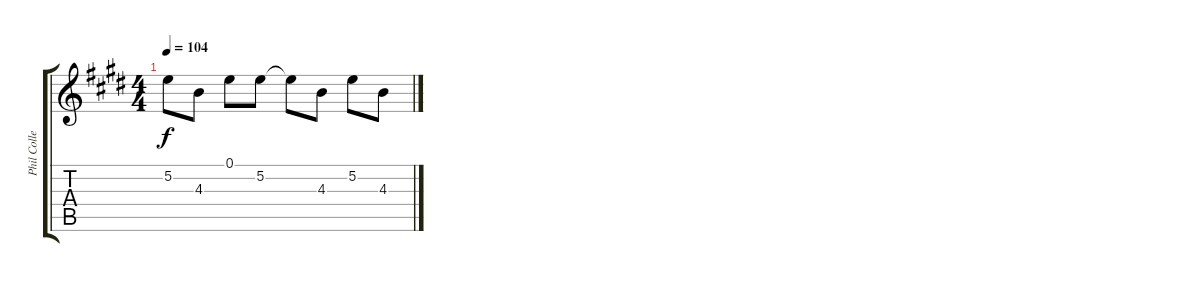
\track ("Phil Collen" "Phil Colle") {instrument distortionguitar}
\staff {score tabs}
\tuning (E4 B3 G3 D3 A2 E2) {hide}
\ts (4 4)
\tempo 104
\clef g2
\ks e
5.2{t}.8{dy f} 4.3.8 0.1.8 5.2.8 5.2{t}.8 4.3.8 5.2.8 4.3.8
